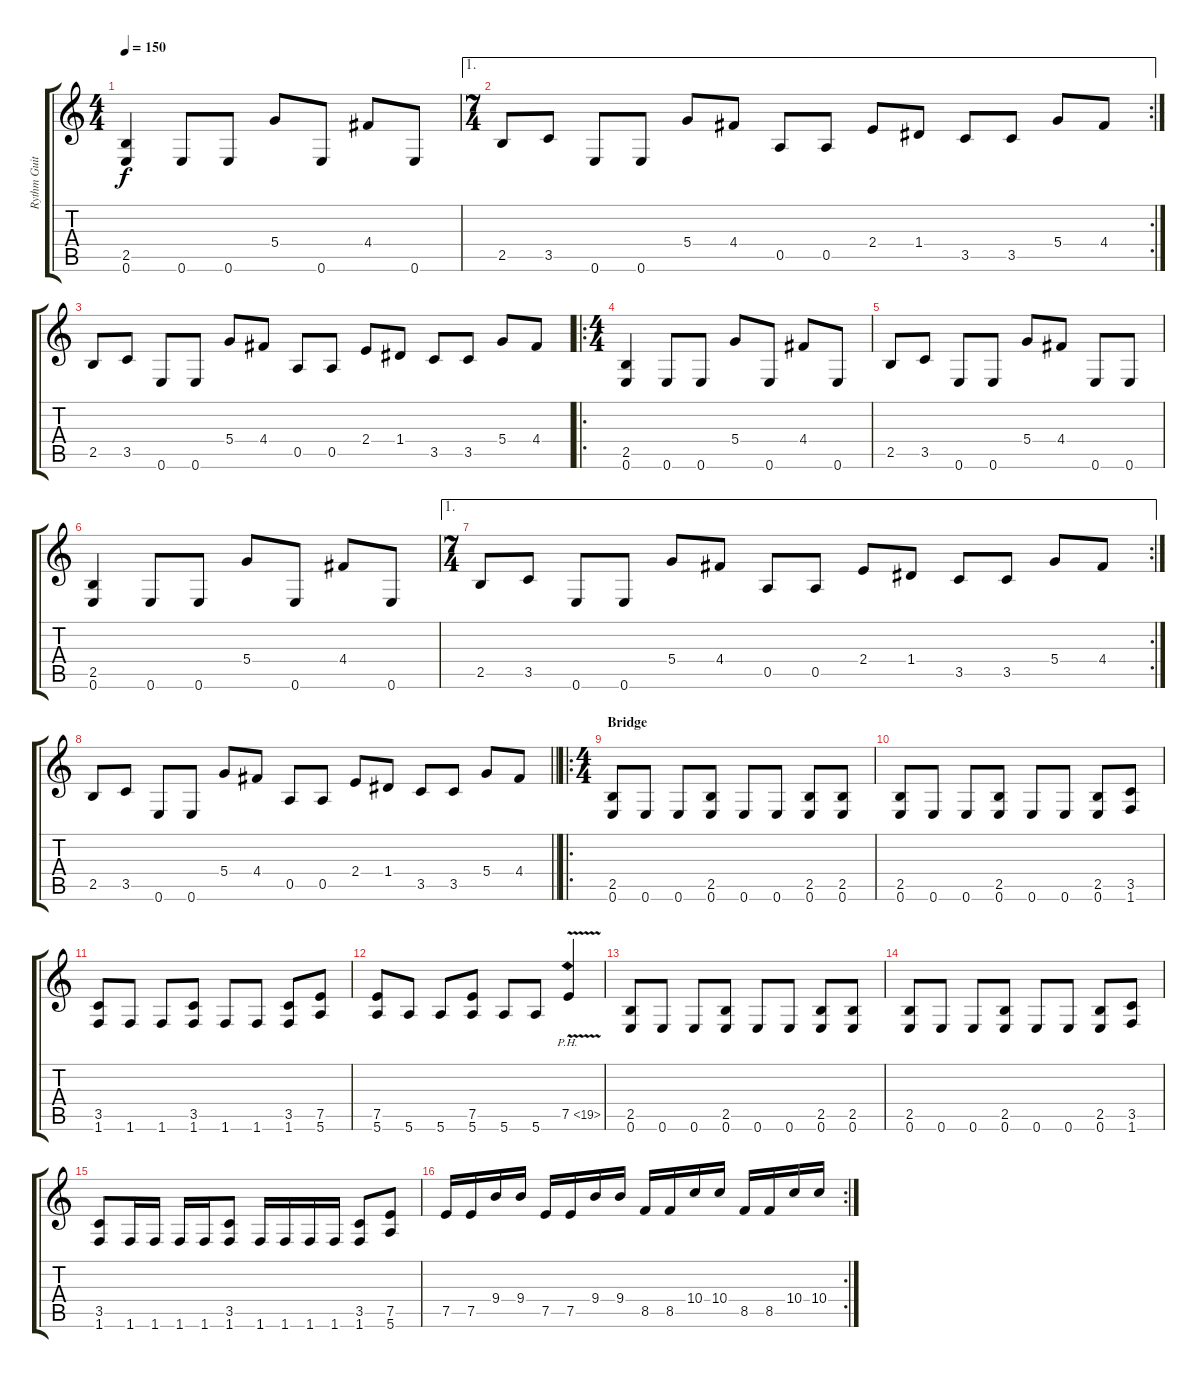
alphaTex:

\track ("Rythm Guitar" "Rythm Guit") {instrument distortionguitar}
\staff {score tabs}
\tuning (E4 B3 G3 D3 A2 E2) {hide}
\ts (4 4)
\tempo 150
\clef g2
\ks c
(2.5 0.6).4{dy f} 0.6.8 0.6.8 5.4.8 0.6.8 4.4.8 0.6.8 |
\ae 1
\rc 2
\ts (7 4)
2.5.8 3.5.8 0.6.8 0.6.8 5.4.8 4.4.8 0.5.8 0.5.8 2.4.8 1.4.8 3.5.8 3.5.8 5.4.8 4.4.8 |
2.5.8 3.5.8 0.6.8 0.6.8 5.4.8 4.4.8 0.5.8 0.5.8 2.4.8 1.4.8 3.5.8 3.5.8 5.4.8 4.4.8 |
\ro
\ts (4 4)
(2.5 0.6).4 0.6.8 0.6.8 5.4.8 0.6.8 4.4.8 0.6.8 |
2.5.8 3.5.8 0.6.8 0.6.8 5.4.8 4.4.8 0.6.8 0.6.8 |
(2.5 0.6).4 0.6.8 0.6.8 5.4.8 0.6.8 4.4.8 0.6.8 |
\ae 1
\rc 2
\ts (7 4)
2.5.8 3.5.8 0.6.8 0.6.8 5.4.8 4.4.8 0.5.8 0.5.8 2.4.8 1.4.8 3.5.8 3.5.8 5.4.8 4.4.8 |
\barLineRight lightlight
2.5.8 3.5.8 0.6.8 0.6.8 5.4.8 4.4.8 0.5.8 0.5.8 2.4.8 1.4.8 3.5.8 3.5.8 5.4.8 4.4.8 |
\ro
\ts (4 4)
\section ("" "Bridge")
(2.5 0.6).8 0.6.8 0.6.8 (2.5 0.6).8 0.6.8 0.6.8 (2.5 0.6).8 (2.5 0.6).8 |
(2.5 0.6).8 0.6.8 0.6.8 (2.5 0.6).8 0.6.8 0.6.8 (2.5 0.6).8 (3.5 1.6).8 |
(3.5 1.6).8 1.6.8 1.6.8 (3.5 1.6).8 1.6.8 1.6.8 (3.5 1.6).8 (7.5 5.6).8 |
(7.5 5.6).8 5.6.8 5.6.8 (7.5 5.6).8 5.6.8 5.6.8 7.5{ph 12 v}.4 |
(2.5 0.6).8 0.6.8 0.6.8 (2.5 0.6).8 0.6.8 0.6.8 (2.5 0.6).8 (2.5 0.6).8 |
(2.5 0.6).8 0.6.8 0.6.8 (2.5 0.6).8 0.6.8 0.6.8 (2.5 0.6).8 (3.5 1.6).8 |
(3.5 1.6).8 1.6.16 1.6.16 1.6.16 1.6.16 (3.5 1.6).8 1.6.16 1.6.16 1.6.16 1.6.16 (3.5 1.6).8 (7.5 5.6).8 |
\rc 2
7.5.16 7.5.16 9.4.16 9.4.16 7.5.16 7.5.16 9.4.16 9.4.16 8.5.16 8.5.16 10.4.16 10.4.16 8.5.16 8.5.16 10.4.16 10.4.16
